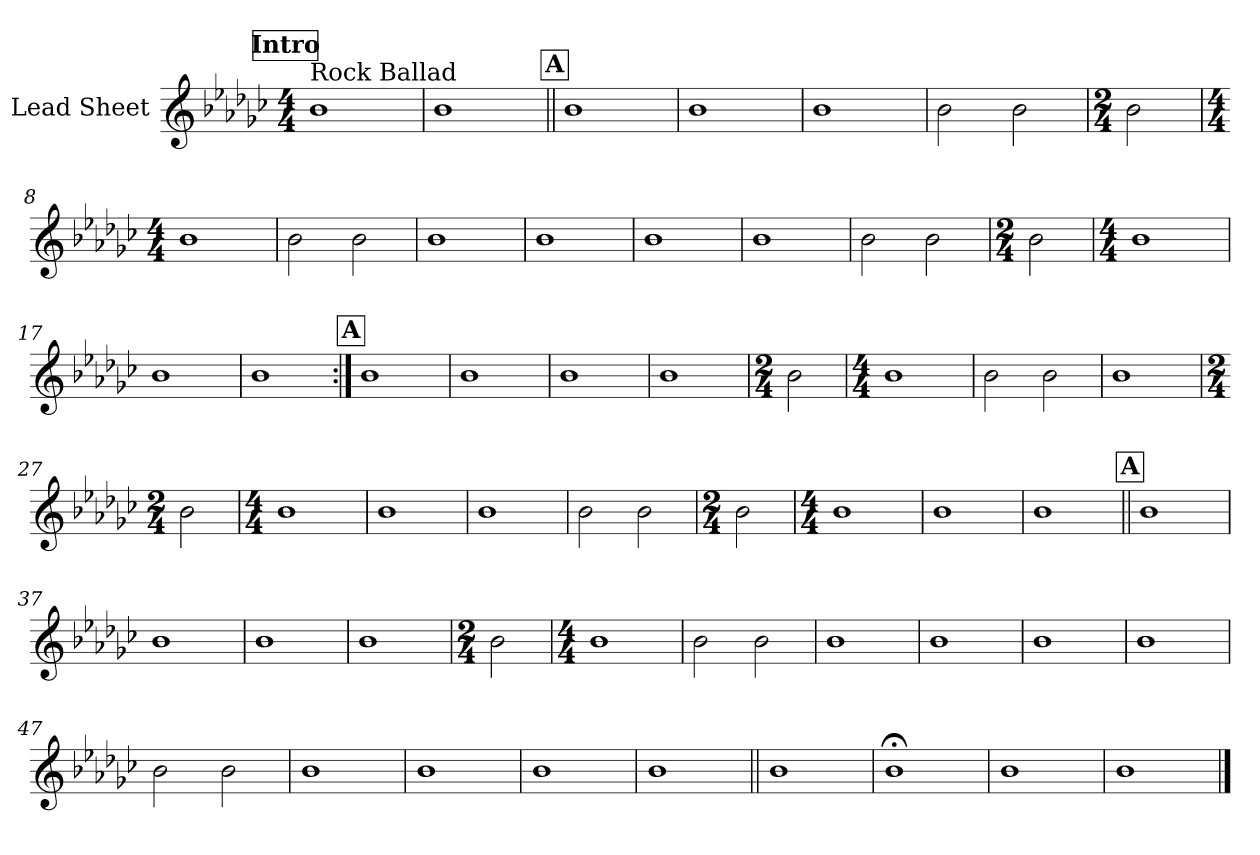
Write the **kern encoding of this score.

**kern
*part1
*staff1
*I"Lead Sheet
*clefG2
*k[b-e-a-d-g-c-]
*e-:
*M4/4
*MM103
!!LO:REH:place=s1:a:fs=14:t=Intro
=1
!LO:TX:a:t=Rock Ballad
1b-
=2
1b-
!!LO:LB:g=z
!!LO:REH:place=s1:a:fs=14:t=A
=3||
1b-
=4
1b-
=5
1b-
=6
2b-\
2b-\
!!LO:LB:g=z
=7
*M2/4
2b-\
=8
*M4/4
1b-
=9
2b-\
2b-\
=10
1b-
=11
1b-
!!LO:LB:g=z
=12
1b-
=13
1b-
=14
2b-\
2b-\
=15
*M2/4
2b-\
=16
*M4/4
1b-
!!LO:LB:g=z
=17
1b-
=18
1b-
!!LO:REH:place=s1:a:fs=14:t=A
=19:|!
1b-
=20
1b-
!!LO:LB:g=z
=21
1b-
=22
1b-
=23
*M2/4
2b-\
=24
*M4/4
1b-
!!LO:LB:g=z
=25
2b-\
2b-\
=26
1b-
=27
*M2/4
2b-\
=28
*M4/4
1b-
=29
1b-
!!LO:LB:g=z
=30
1b-
=31
2b-\
2b-\
=32
*M2/4
2b-\
=33
*M4/4
1b-
=34
1b-
=35
1b-
!!LO:LB:g=z
!!LO:REH:place=s1:a:fs=14:t=A
=36||
1b-
=37
1b-
=38
1b-
=39
1b-
!!LO:LB:g=z
=40
*M2/4
2b-\
=41
*M4/4
1b-
=42
2b-\
2b-\
=43
1b-
=44
1b-
=45
1b-
!!LO:PB:g=z
=46
1b-
=47
2b-\
2b-\
=48
1b-
=49
1b-
=50
1b-
=51
1b-
!!LO:LB:g=z
=52||
1b-
=53
1b-;<
=54
1b-
=55
1b-
==
*-
